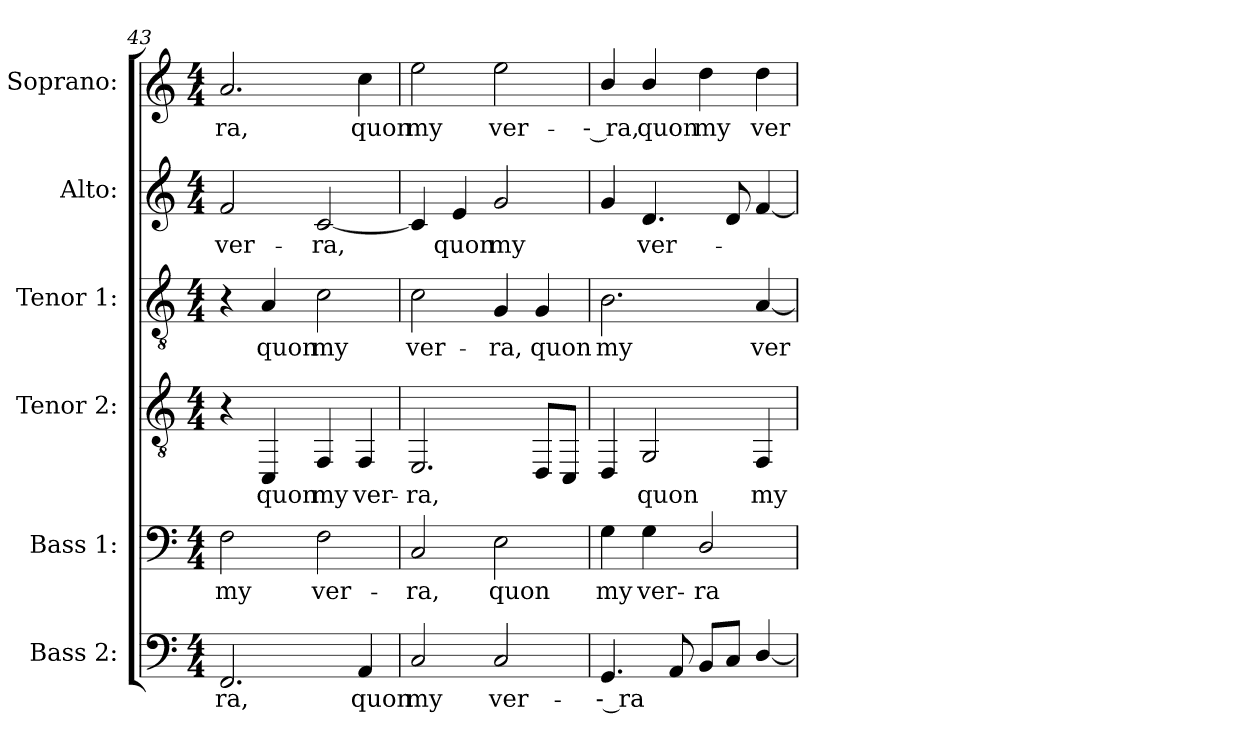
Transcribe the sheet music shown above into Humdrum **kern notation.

**kern	**text	**kern	**text	**kern	**text	**kern	**text	**kern	**text	**kern	**text
*part6	*part6	*part5	*part5	*part4	*part4	*part3	*part3	*part2	*part2	*part1	*part1
*staff6	*staff6	*staff5	*staff5	*staff4	*staff4	*staff3	*staff3	*staff2	*staff2	*staff1	*staff1
*I"Bass 2:	*	*I"Bass 1:	*	*I"Tenor 2:	*	*I"Tenor 1:	*	*I"Alto:	*	*I"Soprano:	*
*I'B.	*	*I'B.	*	*I'Tenor	*	*	*	*I'Alto 1	*	*I'S.	*
*clefF4	*	*clefF4	*	*clefGv2	*	*clefGv2	*	*clefG2	*	*clefG2	*
*	*	*	*	*	*	*ITrd7c12	*	*	*	*	*
*k[]	*	*k[]	*	*k[]	*	*k[]	*	*k[]	*	*k[]	*
*a:	*	*a:	*	*a:	*	*a:	*	*a:	*	*a:	*
*M4/4	*	*M4/4	*	*M4/4	*	*M4/4	*	*M4/4	*	*M4/4	*
=43	=43	=43	=43	=43	=43	=43	=43	=43	=43	=43	=43
!	!LO:LY:b:color=#000000	!	!	!	!	!	!	!	!	!	!
!	!	!	!LO:LY:b:color=#000000	!	!	!	!	!	!	!	!
!	!	!	!	!	!	!	!	!	!LO:LY:b:color=#000000	!	!
!	!	!	!	!	!	!	!	!	!	!	!LO:LY:b:color=#000000
2.FFi/	-ra,	2Fi\	my	4r	.	4r	.	2fi/	ver-	2.ai/	-ra,
!	!	!	!	!	!LO:LY:b:color=#000000	!	!	!	!	!	!
!	!	!	!	!	!	!	!LO:LY:b:color=#000000	!	!	!	!
.	.	.	.	4CCi/	quon	4AAi/	quon	.	.	.	.
!	!	!	!LO:LY:b:color=#000000	!	!	!	!	!	!	!	!
!	!	!	!	!	!LO:LY:b:color=#000000	!	!	!	!	!	!
!	!	!	!	!	!	!	!LO:LY:b:color=#000000	!	!	!	!
!	!	!	!	!	!	!	!	!	!LO:LY:b:color=#000000	!	!
.	.	2Fi\	ver-	4FFi/	my	2Ci\	my	[2ci/	-ra,	.	.
!	!LO:LY:b:color=#000000	!	!	!	!	!	!	!	!	!	!
!	!	!	!	!	!LO:LY:b:color=#000000	!	!	!	!	!	!
!	!	!	!	!	!	!	!	!	!	!	!LO:LY:b:color=#000000
4AAi/	quon	.	.	4FFi/	ver-	.	.	.	.	4cci\	quon
=44	=44	=44	=44	=44	=44	=44	=44	=44	=44	=44	=44
!	!LO:LY:b:color=#000000	!	!	!	!	!	!	!	!	!	!
!	!	!	!LO:LY:b:color=#000000	!	!	!	!	!	!	!	!
!	!	!	!	!	!LO:LY:b:color=#000000	!	!	!	!	!	!
!	!	!	!	!	!	!	!LO:LY:b:color=#000000	!	!	!	!
!	!	!	!	!	!	!	!	!	!	!	!LO:LY:b:color=#000000
2Ci/	my	2Ci/	-ra,	2.EEi/	-ra,	2Ci\	ver-	4ci/]	.	2eei\	my
!	!	!	!	!	!	!	!	!	!LO:LY:b:color=#000000	!	!
.	.	.	.	.	.	.	.	4ei/	quon	.	.
!	!LO:LY:b:color=#000000	!	!	!	!	!	!	!	!	!	!
!	!	!	!LO:LY:b:color=#000000	!	!	!	!	!	!	!	!
!	!	!	!	!	!	!	!LO:LY:b:color=#000000	!	!	!	!
!	!	!	!	!	!	!	!	!	!LO:LY:b:color=#000000	!	!
!	!	!	!	!	!	!	!	!	!	!	!LO:LY:b:color=#000000
2Ci/	ver-	2Ei\	quon	.	.	4GGi/	-ra,	2gi/	my	2eei\	ver-
!	!	!	!	!	!	!	!LO:LY:b:color=#000000	!	!	!	!
.	.	.	.	8DDi/L	.	4GGi/	quon	.	.	.	.
.	.	.	.	8CCi/J	.	.	.	.	.	.	.
!!LO:LB:g=z
=45	=45	=45	=45	=45	=45	=45	=45	=45	=45	=45	=45
!	!LO:LY:b:color=#000000	!	!	!	!	!	!	!	!	!	!
!	!	!	!LO:LY:b:color=#000000	!	!	!	!	!	!	!	!
!	!	!	!	!	!	!	!LO:LY:b:color=#000000	!	!	!	!
!	!	!	!	!	!	!	!	!	!	!	!LO:LY:b:color=#000000
4.GGi/	-- ra	4Gi\	my	4DDi/	.	2.BBi\	my	4gi/	.	4bi/	-- ra,
!	!	!	!LO:LY:b:color=#000000	!	!	!	!	!	!	!	!
!	!	!	!	!	!LO:LY:b:color=#000000	!	!	!	!	!	!
!	!	!	!	!	!	!	!	!	!LO:LY:b:color=#000000	!	!
!	!	!	!	!	!	!	!	!	!	!	!LO:LY:b:color=#000000
.	.	4Gi\	ver-	2GGi/	quon	.	.	4.di/	ver-	4bi/	quon
8AAi/	.	.	.	.	.	.	.	.	.	.	.
!	!	!	!LO:LY:b:color=#000000	!	!	!	!	!	!	!	!
!	!	!	!	!	!	!	!	!	!	!	!LO:LY:b:color=#000000
8BBi/L	.	2Di/	-ra	.	.	.	.	.	.	4ddi\	my
8Ci/J	.	.	.	.	.	.	.	8di/	.	.	.
!	!	!	!	!	!LO:LY:b:color=#000000	!	!	!	!	!	!
!	!	!	!	!	!	!	!LO:LY:b:color=#000000	!	!	!	!
!	!	!	!	!	!	!	!	!	!	!	!LO:LY:b:color=#000000
[4Di/	.	.	.	4FFi/	my	[4AAi/	ver-	[4fi/	.	4ddi\	ver-
=	=	=	=	=	=	=	=	=	=	=	=
*-	*-	*-	*-	*-	*-	*-	*-	*-	*-	*-	*-
